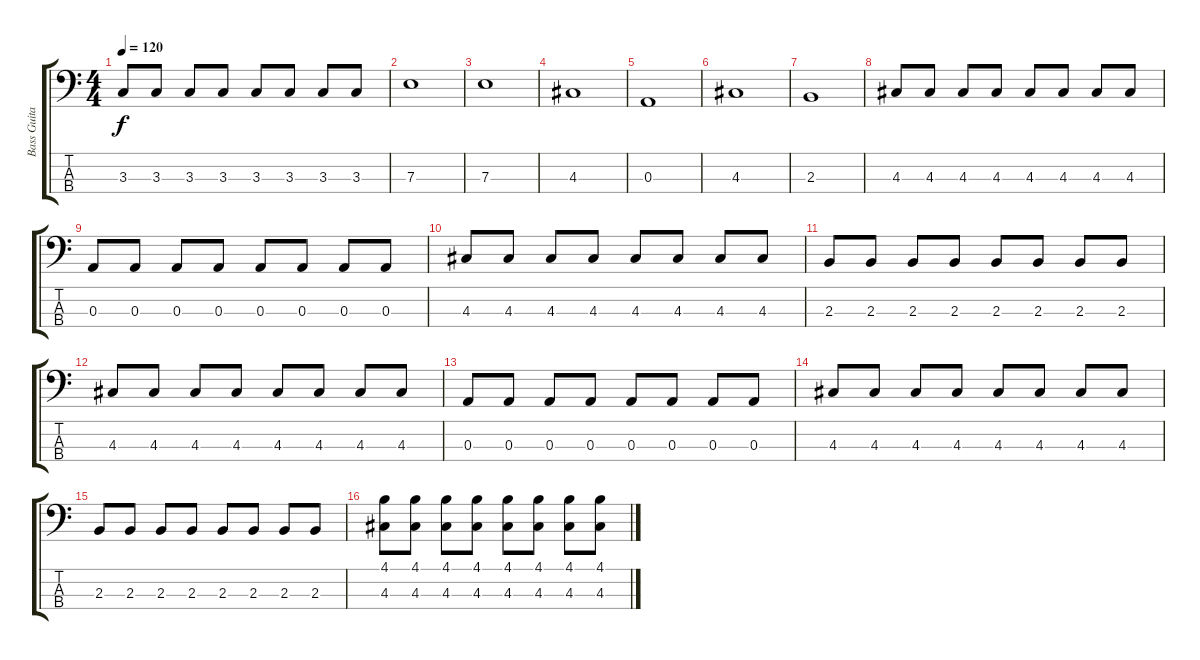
\track ("Bass Guitar" "Bass Guita") {instrument electricbassfinger}
\staff {score tabs}
\tuning (G2 D2 A1 E1) {hide}
\ts (4 4)
\tempo 120
\clef f4
\ks c
3.3.8{dy f} 3.3.8 3.3.8 3.3.8 3.3.8 3.3.8 3.3.8 3.3.8 |
7.3.1 |
7.3.1 |
4.3.1 |
0.3.1 |
4.3.1 |
2.3.1 |
4.3.8 4.3.8 4.3.8 4.3.8 4.3.8 4.3.8 4.3.8 4.3.8 |
0.3.8 0.3.8 0.3.8 0.3.8 0.3.8 0.3.8 0.3.8 0.3.8 |
4.3.8 4.3.8 4.3.8 4.3.8 4.3.8 4.3.8 4.3.8 4.3.8 |
2.3.8 2.3.8 2.3.8 2.3.8 2.3.8 2.3.8 2.3.8 2.3.8 |
4.3.8 4.3.8 4.3.8 4.3.8 4.3.8 4.3.8 4.3.8 4.3.8 |
0.3.8 0.3.8 0.3.8 0.3.8 0.3.8 0.3.8 0.3.8 0.3.8 |
4.3.8 4.3.8 4.3.8 4.3.8 4.3.8 4.3.8 4.3.8 4.3.8 |
2.3.8 2.3.8 2.3.8 2.3.8 2.3.8 2.3.8 2.3.8 2.3.8 |
(4.1 4.3).8 (4.1 4.3).8 (4.1 4.3).8 (4.1 4.3).8 (4.1 4.3).8 (4.1 4.3).8 (4.1 4.3).8 (4.1 4.3).8
